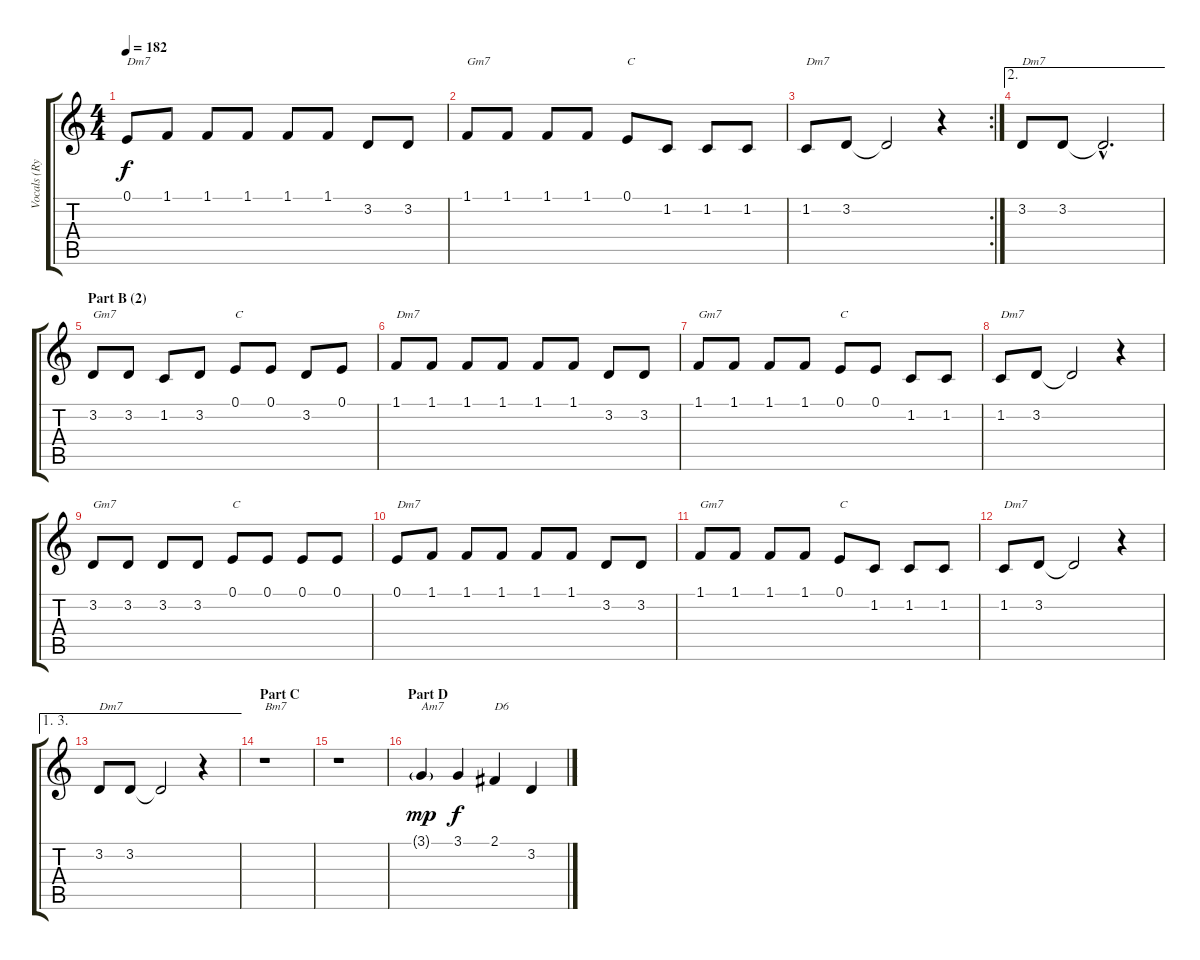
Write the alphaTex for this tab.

\track ("Vocals (Ryuichi)" "Vocals (Ry") {instrument altosax}
\staff {score tabs}
\tuning (E4 B3 G3 D3 A2 E2) {hide}
\ts (4 4)
\tempo 182
\clef g2
\ks c
0.1.8{txt "Dm7" dy f} 1.1.8 1.1.8 1.1.8 1.1.8 1.1.8 3.2.8 3.2.8 |
1.1.8{txt "Gm7"} 1.1.8 1.1.8 1.1.8 0.1.8{txt "C"} 1.2.8 1.2.8 1.2.8 |
\rc 2
1.2.8{txt "Dm7"} 3.2.8 3.2{t}.2 r.4 |
\ae 2
3.2.8{txt "Dm7"} 3.2.8 3.2{hac t}.2{d} |
\section ("" "Part B (2)")
3.2.8{txt "Gm7"} 3.2.8 1.2.8 3.2.8 0.1.8{txt "C"} 0.1.8 3.2.8 0.1.8 |
1.1.8{txt "Dm7"} 1.1.8 1.1.8 1.1.8 1.1.8 1.1.8 3.2.8 3.2.8 |
1.1.8{txt "Gm7"} 1.1.8 1.1.8 1.1.8 0.1.8{txt "C"} 0.1.8 1.2.8 1.2.8 |
1.2.8{txt "Dm7"} 3.2.8 3.2{t}.2 r.4 |
3.2.8{txt "Gm7"} 3.2.8 3.2.8 3.2.8 0.1.8{txt "C"} 0.1.8 0.1.8 0.1.8 |
0.1.8{txt "Dm7"} 1.1.8 1.1.8 1.1.8 1.1.8 1.1.8 3.2.8 3.2.8 |
1.1.8{txt "Gm7"} 1.1.8 1.1.8 1.1.8 0.1.8{txt "C"} 1.2.8 1.2.8 1.2.8 |
1.2.8{txt "Dm7"} 3.2.8 3.2{t}.2 r.4 |
\ae (1 3)
3.2.8{txt "Dm7"} 3.2.8 3.2{t}.2 r.4 |
\section ("" "Part C")
r.1{txt "Bm7"} |
r.1 |
\section ("" "Part D")
3.1{g}.4{txt "Am7" dy mp} 3.1.4{dy f} 2.1.4{txt "D6"} 3.2.4
